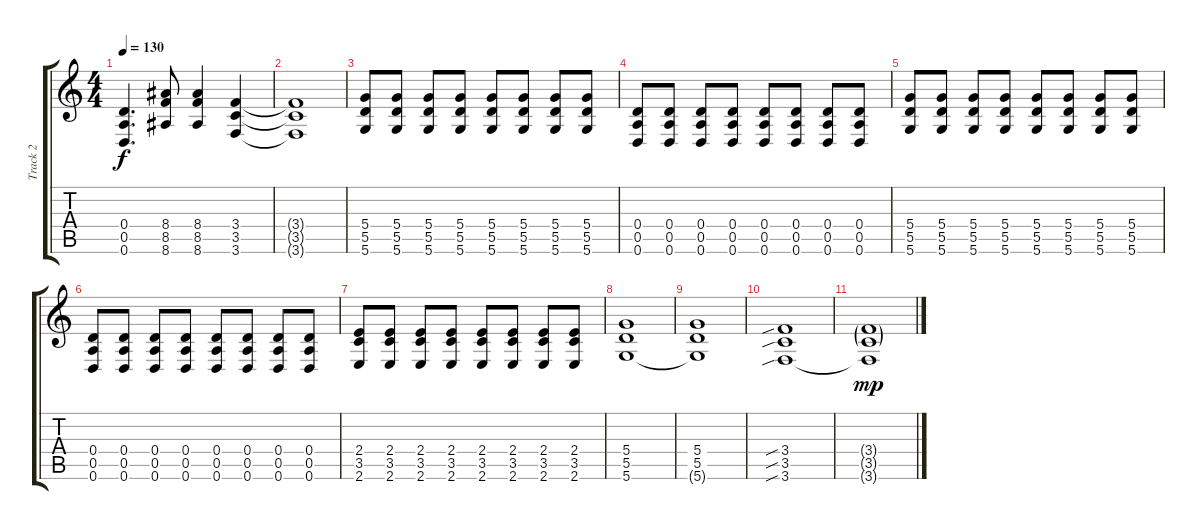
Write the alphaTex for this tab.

\track ("Track 2" "Track 2") {instrument distortionguitar}
\staff {score tabs}
\tuning (E4 B3 G3 D3 A2 D2) {hide}
\ts (4 4)
\tempo 130
\clef g2
\ks c
(0.4 0.5 0.6).4{d dy f} (8.4 8.5 8.6).8 (8.4 8.5 8.6).4 (3.4 3.5 3.6).4 |
(3.4{t} 3.5{t} 3.6{t}).1 |
(5.4 5.5 5.6).8 (5.4 5.5 5.6).8 (5.4 5.5 5.6).8 (5.4 5.5 5.6).8 (5.4 5.5 5.6).8 (5.4 5.5 5.6).8 (5.4 5.5 5.6).8 (5.4 5.5 5.6).8 |
(0.4 0.5 0.6).8 (0.4 0.5 0.6).8 (0.4 0.5 0.6).8 (0.4 0.5 0.6).8 (0.4 0.5 0.6).8 (0.4 0.5 0.6).8 (0.4 0.5 0.6).8 (0.4 0.5 0.6).8 |
(5.4 5.5 5.6).8 (5.4 5.5 5.6).8 (5.4 5.5 5.6).8 (5.4 5.5 5.6).8 (5.4 5.5 5.6).8 (5.4 5.5 5.6).8 (5.4 5.5 5.6).8 (5.4 5.5 5.6).8 |
(0.4 0.5 0.6).8 (0.4 0.5 0.6).8 (0.4 0.5 0.6).8 (0.4 0.5 0.6).8 (0.4 0.5 0.6).8 (0.4 0.5 0.6).8 (0.4 0.5 0.6).8 (0.4 0.5 0.6).8 |
(2.4 3.5 2.6).8 (2.4 3.5 2.6).8 (2.4 3.5 2.6).8 (2.4 3.5 2.6).8 (2.4 3.5 2.6).8 (2.4 3.5 2.6).8 (2.4 3.5 2.6).8 (2.4 3.5 2.6).8 |
(5.4 5.5 5.6).1 |
(5.4 5.5 5.6{t}).1 |
(3.4{sib} 3.5{sib} 3.6{sib}).1 |
(3.4{g} 3.5{g} 3.6{t}).1{dy mp}
